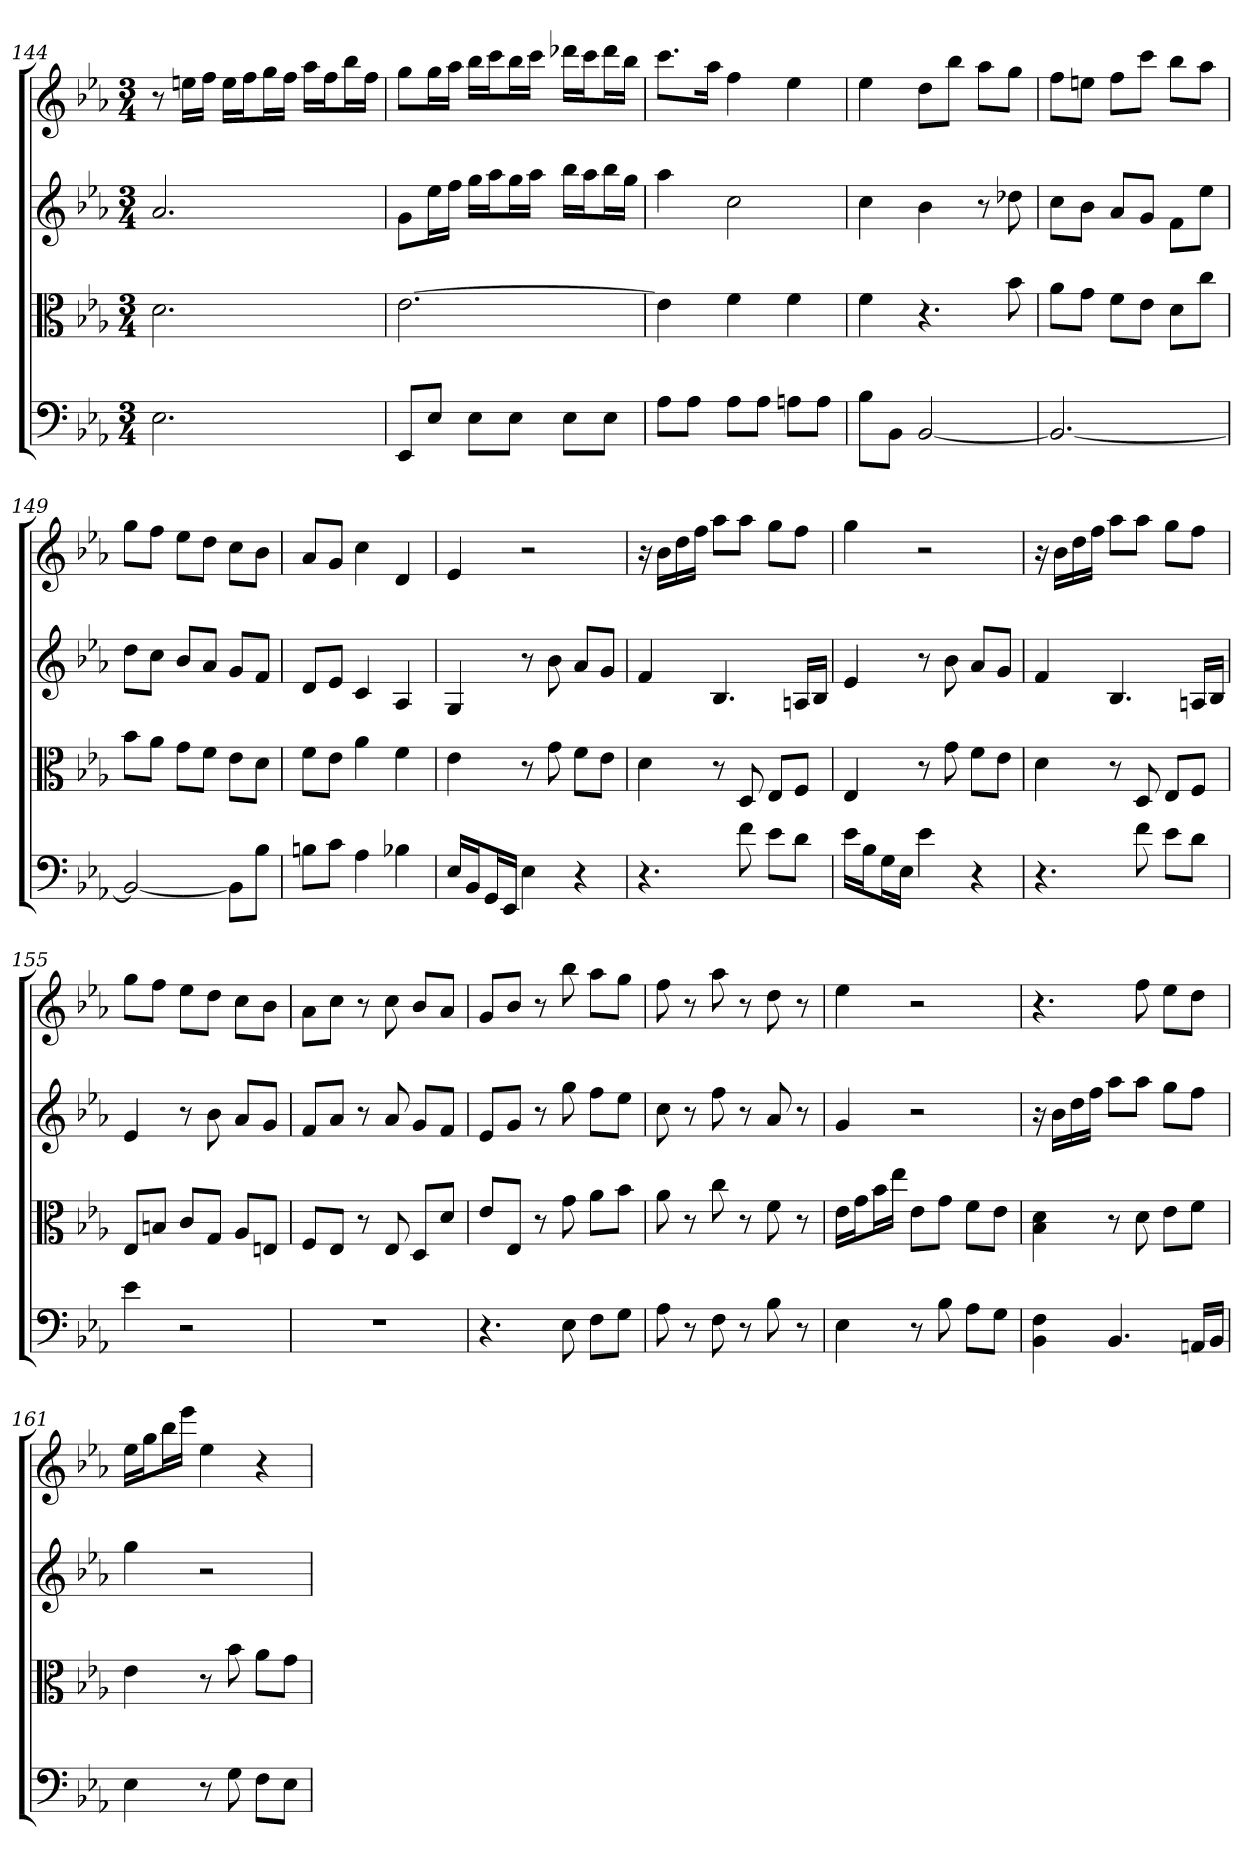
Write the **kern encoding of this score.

**kern	**kern	**kern	**kern
*part4	*part3	*part2	*part1
*staff4	*staff3	*staff2	*staff1
*clefF4	*clefC3	*	*
*k[b-e-a-]	*k[b-e-a-]	*k[b-e-a-]	*k[b-e-a-]
*E-:	*E-:	*E-:	*E-:
*M3/4	*M3/4	*M3/4	*M3/4
=144	=144	=144	=144
2.E-	2.d	2.a-	8r
.	.	.	16eenLL
.	.	.	16ffJJ
.	.	.	16eeLL
.	.	.	16ffJ
.	.	.	16ggL
.	.	.	16ffJJ
.	.	.	16aa-LL
.	.	.	16ffJ
.	.	.	16bb-L
.	.	.	16ffJJ
=145	=145	=145	=145
8EE-/L	[2.e-	8gL	8ggL
8E-/J	.	16ee-L	16ggL
.	.	16ffJJ	16aa-JJ
8E-\L	.	16ggLL	16bb-LL
.	.	16aa-J	16cccJ
8E-\J	.	16ggL	16bb-L
.	.	16aa-JJ	16cccJJ
8E-\L	.	16bb-LL	16ddd-XLL
.	.	16aa-J	16cccJ
8E-\J	.	16bb-L	16ddd-L
.	.	16ggJJ	16bb-JJ
=146	=146	=146	=146
8A-\L	4e-]	4aa-	8.cccL
8A-\J	.	.	.
.	.	.	16aa-Jk
8A-\L	4f	2cc	4ff
8A-\J	.	.	.
8An\L	4f	.	4ee-
8A\J	.	.	.
=147	=147	=147	=147
8B-\L	4f	4cc	4ee-
8BB-\J	.	.	.
[2BB-	4.r	4b-	8ddL
.	.	.	8bb-J
.	.	8r	8aa-L
.	8b-	8dd-X	8ggJ
=148	=148	=148	=148
2.BB-_	8a-\L	8ccL	8ffL
.	8g\J	8b-J	8eenJ
.	8f\L	8a-L	8ffL
.	8e-\J	8gJ	8cccJ
.	8d\L	8fL	8bb-L
.	8cc\J	8ee-J	8aa-J
=149	=149	=149	=149
2BB-_	8b-\L	8ddL	8ggL
.	8a-\J	8ccJ	8ffJ
.	8g\L	8b-L	8ee-L
.	8f\J	8a-J	8ddJ
8BB-\L]	8e-\L	8gL	8ccL
8B-\J	8d\J	8fJ	8b-J
=150	=150	=150	=150
8Bn\L	8f\L	8dL	8a-L
8c\J	8e-\J	8e-J	8gJ
4A-	4a-	4c	4cc
4B-X	4f	4A-	4d
=151	=151	=151	=151
16E-/LL	4e-	4G	4e-
16BB-/J	.	.	.
16GG/L	.	.	.
16EE-/JJ	.	.	.
4E-	8r	8r	2r
.	8g	8b-	.
4r	8f\L	8a-L	.
.	8e-\J	8gJ	.
=152	=152	=152	=152
4.r	4d	4f	16r
.	.	.	16b-LL
.	.	.	16dd
.	.	.	16ffJJ
.	8r	4.B-	8aa-L
8f	8D	.	8aa-J
8e-\L	8E-/L	.	8ggL
8d\J	8F/J	16AnLL	8ffJ
.	.	16B-JJ	.
=153	=153	=153	=153
16e-\LL	4E-	4e-	4gg
16B-\J	.	.	.
16G\L	.	.	.
16E-\JJ	.	.	.
4e-	8r	8r	2r
.	8g	8b-	.
4r	8f\L	8a-L	.
.	8e-\J	8gJ	.
=154	=154	=154	=154
4.r	4d	4f	16r
.	.	.	16b-LL
.	.	.	16dd
.	.	.	16ffJJ
.	8r	4.B-	8aa-L
8f	8D	.	8aa-J
8e-\L	8E-/L	.	8ggL
8d\J	8F/J	16AnLL	8ffJ
.	.	16B-JJ	.
=155	=155	=155	=155
4e-	8E-/L	4e-	8ggL
.	8Bn/J	.	8ffJ
2r	8c/L	8r	8ee-L
.	8G/J	8b-	8ddJ
.	8A-/L	8a-L	8ccL
.	8En/J	8gJ	8b-J
=156	=156	=156	=156
2.r	8F/L	8fL	8a-L
.	8E-/J	8a-J	8ccJ
.	8r	8r	8r
.	8E-	8a-	8cc
.	8D/L	8gL	8b-L
.	8d/J	8fJ	8a-J
=157	=157	=157	=157
4.r	8e-/L	8e-L	8gL
.	8E-/J	8gJ	8b-J
.	8r	8r	8r
8E-	8g	8gg	8bb-
8F\L	8a-\L	8ffL	8aa-L
8G\J	8b-\J	8ee-J	8ggJ
=158	=158	=158	=158
8A-	8a-	8cc	8ff
8r	8r	8r	8r
8F	8cc	8ff	8aa-
8r	8r	8r	8r
8B-	8f	8a-	8dd
8r	8r	8r	8r
=159	=159	=159	=159
4E-	16e-\LL	4g	4ee-
.	16g\J	.	.
.	16b-\L	.	.
.	16ee-\JJ	.	.
8r	8e-\L	2r	2r
8B-	8g\J	.	.
8A-\L	8f\L	.	.
8G\J	8e-\J	.	.
=160	=160	=160	=160
4BB- 4F	4B- 4d	16r	4.r
.	.	16b-LL	.
.	.	16dd	.
.	.	16ffJJ	.
4.BB-	8r	8aa-L	.
.	8d	8aa-J	8ff
.	8e-\L	8ggL	8ee-L
16AAn/LL	8f\J	8ffJ	8ddJ
16BB-/JJ	.	.	.
=161	=161	=161	=161
4E-	4e-	4gg	16ee-LL
.	.	.	16ggJ
.	.	.	16bb-L
.	.	.	16eee-JJ
8r	8r	2r	4ee-
8G	8b-	.	.
8F\L	8a-\L	.	4r
8E-\J	8g\J	.	.
=	=	=	=
*-	*-	*-	*-
